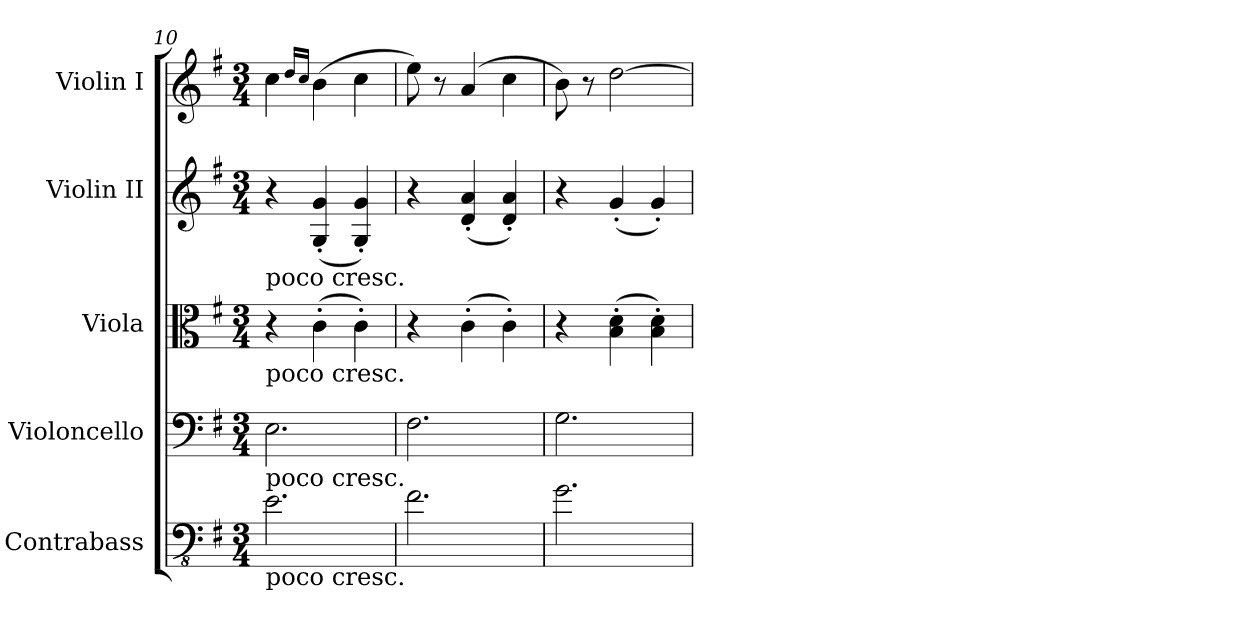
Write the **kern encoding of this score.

**kern	**kern	**kern	**kern	**kern
*part5	*part4	*part3	*part2	*part1
*staff5	*staff4	*staff3	*staff2	*staff1
*I"Contrabass	*I"Violoncello	*I"Viola	*I"Violin II	*I"Violin I
*I'Cb	*I'Vc	*I'Vla	*I'Vln	*I'Vln
*clefFv4	*clefF4	*clefC3	*clefG2	*clefG2
*ITrd7c12	*	*	*	*
*k[f#]	*k[f#]	*k[f#]	*k[f#]	*k[f#]
*M3/4	*M3/4	*M3/4	*M3/4	*M3/4
=10	=10	=10	=10	=10
!	!	!	!LO:TX:b:t=poco cresc.	!
!	!	!LO:TX:b:t=poco cresc.	!	!
!	!LO:TX:b:t=poco cresc.	!	!	!
!LO:TX:b:t=poco cresc.	!	!	!	!
2.EE\	2.E\	4r	4r	4cc\
.	.	.	.	16qdd/LL
.	.	.	.	16qcc/JJ
.	.	(4c'\	(4G/' 4g/'	(4b\
.	.	4c'\)	4G/' 4g/')	4cc\
=11	=11	=11	=11	=11
2.FF#\	2.F#\	4r	4r	8ee\)
.	.	.	.	8r
.	.	(4c'\	(4d/' 4a/'	(4a/
.	.	4c'\)	4d/' 4a/')	4cc\
=12	=12	=12	=12	=12
2.GG\	2.G\	4r	4r	8b\)
.	.	.	.	8r
.	.	(4B\' 4d\'	(4g'/	[2dd\
.	.	4B\' 4d\')	4g'/)	.
=	=	=	=	=
*-	*-	*-	*-	*-
